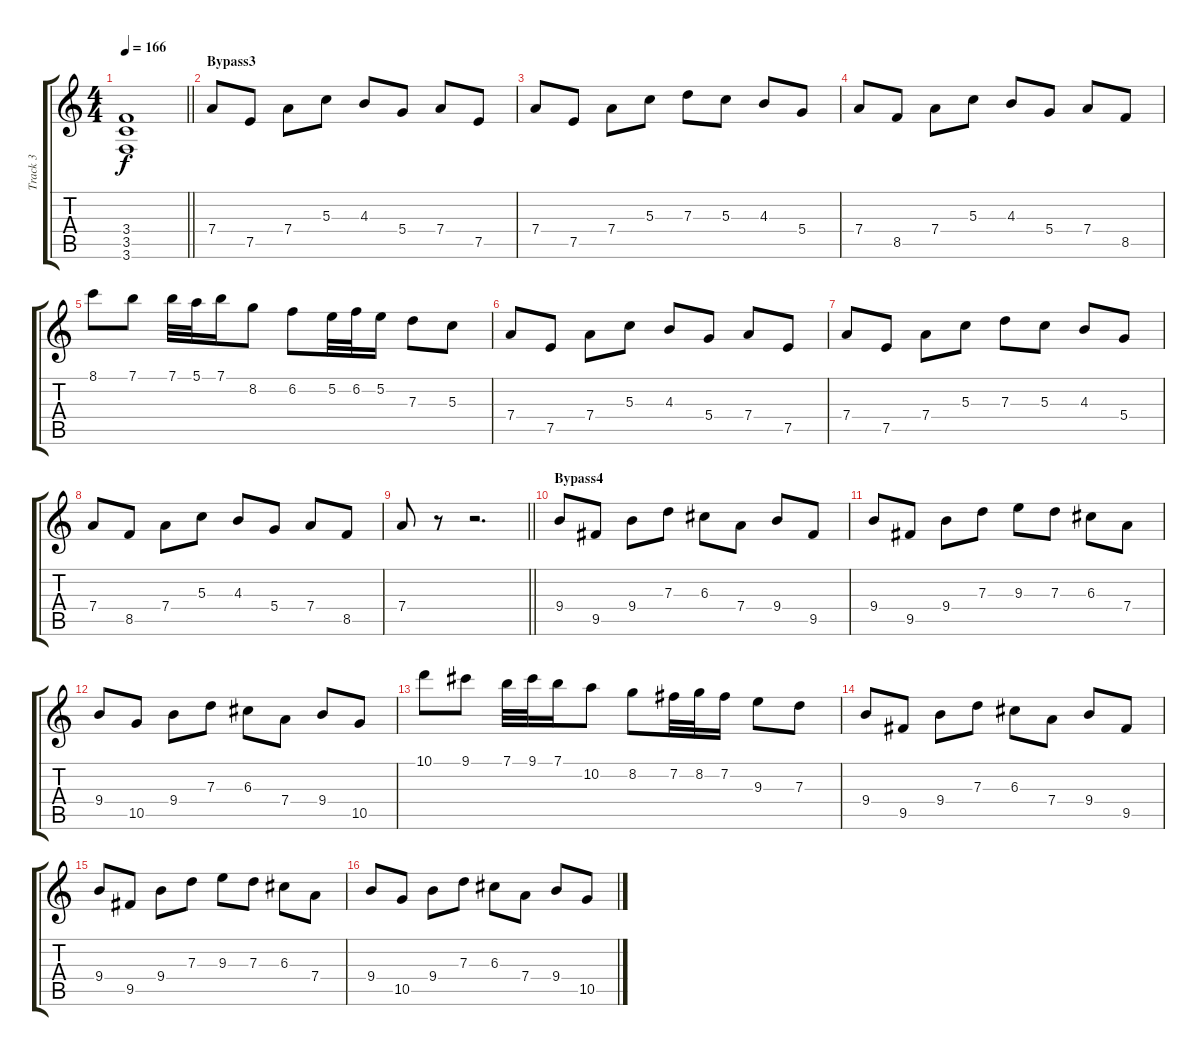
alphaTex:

\track ("Track 3" "Track 3") {instrument distortionguitar}
\staff {score tabs}
\tuning (E4 B3 G3 D3 A2 D2) {hide}
\ts (4 4)
\tempo 166
\clef g2
\barLineRight lightlight
\ks c
(3.4 3.5 3.6).1{dy f} |
\section ("" "Bypass3")
7.4.8 7.5.8 7.4.8 5.3.8 4.3.8 5.4.8 7.4.8 7.5.8 |
7.4.8 7.5.8 7.4.8 5.3.8 7.3.8 5.3.8 4.3.8 5.4.8 |
7.4.8 8.5.8 7.4.8 5.3.8 4.3.8 5.4.8 7.4.8 8.5.8 |
8.1.8 7.1.8 7.1.32 5.1.32 7.1.16 8.2.8 6.2.8 5.2.32 6.2.32 5.2.16 7.3.8 5.3.8 |
7.4.8 7.5.8 7.4.8 5.3.8 4.3.8 5.4.8 7.4.8 7.5.8 |
7.4.8 7.5.8 7.4.8 5.3.8 7.3.8 5.3.8 4.3.8 5.4.8 |
7.4.8 8.5.8 7.4.8 5.3.8 4.3.8 5.4.8 7.4.8 8.5.8 |
\barLineRight lightlight
7.4.8 r.8 r.2{d} |
\section ("" "Bypass4")
9.4.8 9.5.8 9.4.8 7.3.8 6.3.8 7.4.8 9.4.8 9.5.8 |
9.4.8 9.5.8 9.4.8 7.3.8 9.3.8 7.3.8 6.3.8 7.4.8 |
9.4.8 10.5.8 9.4.8 7.3.8 6.3.8 7.4.8 9.4.8 10.5.8 |
10.1.8 9.1.8 7.1.32 9.1.32 7.1.16 10.2.8 8.2.8 7.2.32 8.2.32 7.2.16 9.3.8 7.3.8 |
9.4.8 9.5.8 9.4.8 7.3.8 6.3.8 7.4.8 9.4.8 9.5.8 |
9.4.8 9.5.8 9.4.8 7.3.8 9.3.8 7.3.8 6.3.8 7.4.8 |
9.4.8 10.5.8 9.4.8 7.3.8 6.3.8 7.4.8 9.4.8 10.5.8
